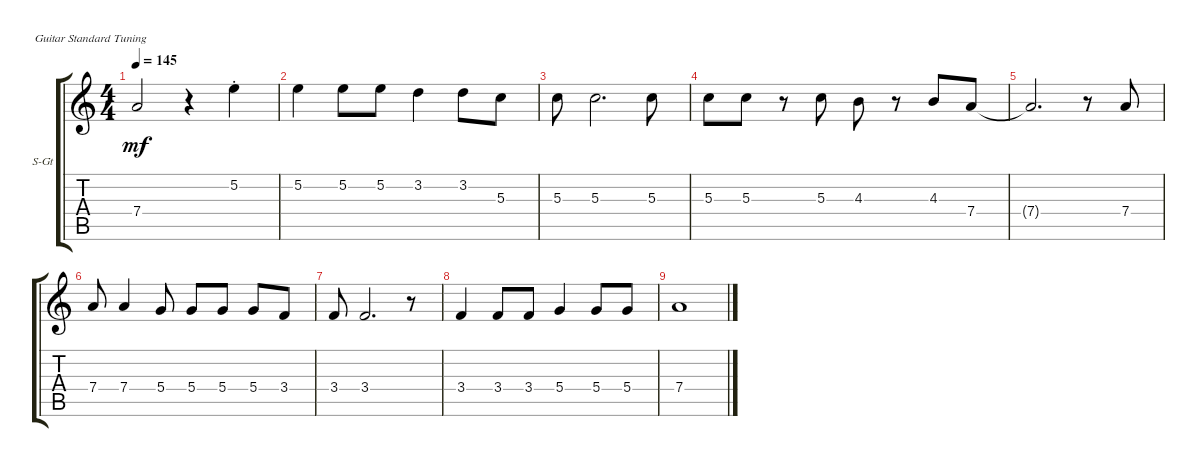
\defaultSystemsLayout 4
\bracketExtendMode groupsimilarinstruments
\firstSystemTrackNameOrientation horizontal
\otherSystemsTrackNameOrientation horizontal
\track ("В. Бутусов (вокал)" "S-Gt") {instrument acousticguitarsteel}
\staff {score tabs}
\tuning (E4 B3 G3 D3 A2 E2)
\ts (4 4)
\tempo 145
\clef g2
\ks c
7.4.2{dy mf} r.4 5.2{st}.4 |
5.2.4 5.2.8 5.2.8 3.2.4 3.2.8 5.3.8 |
5.3.8 5.3.2{d} 5.3.8 |
5.3.8 5.3.8 r.8 5.3.8 4.3.8 r.8 4.3.8 7.4.8 |
7.4{t}.2{d} r.8 7.4.8 |
7.4.8 7.4.4 5.4.8 5.4.8 5.4.8 5.4.8 3.4.8 |
3.4.8 3.4.2{d} r.8 |
3.4.4 3.4.8 3.4.8 5.4.4 5.4.8 5.4.8 |
7.4.1
